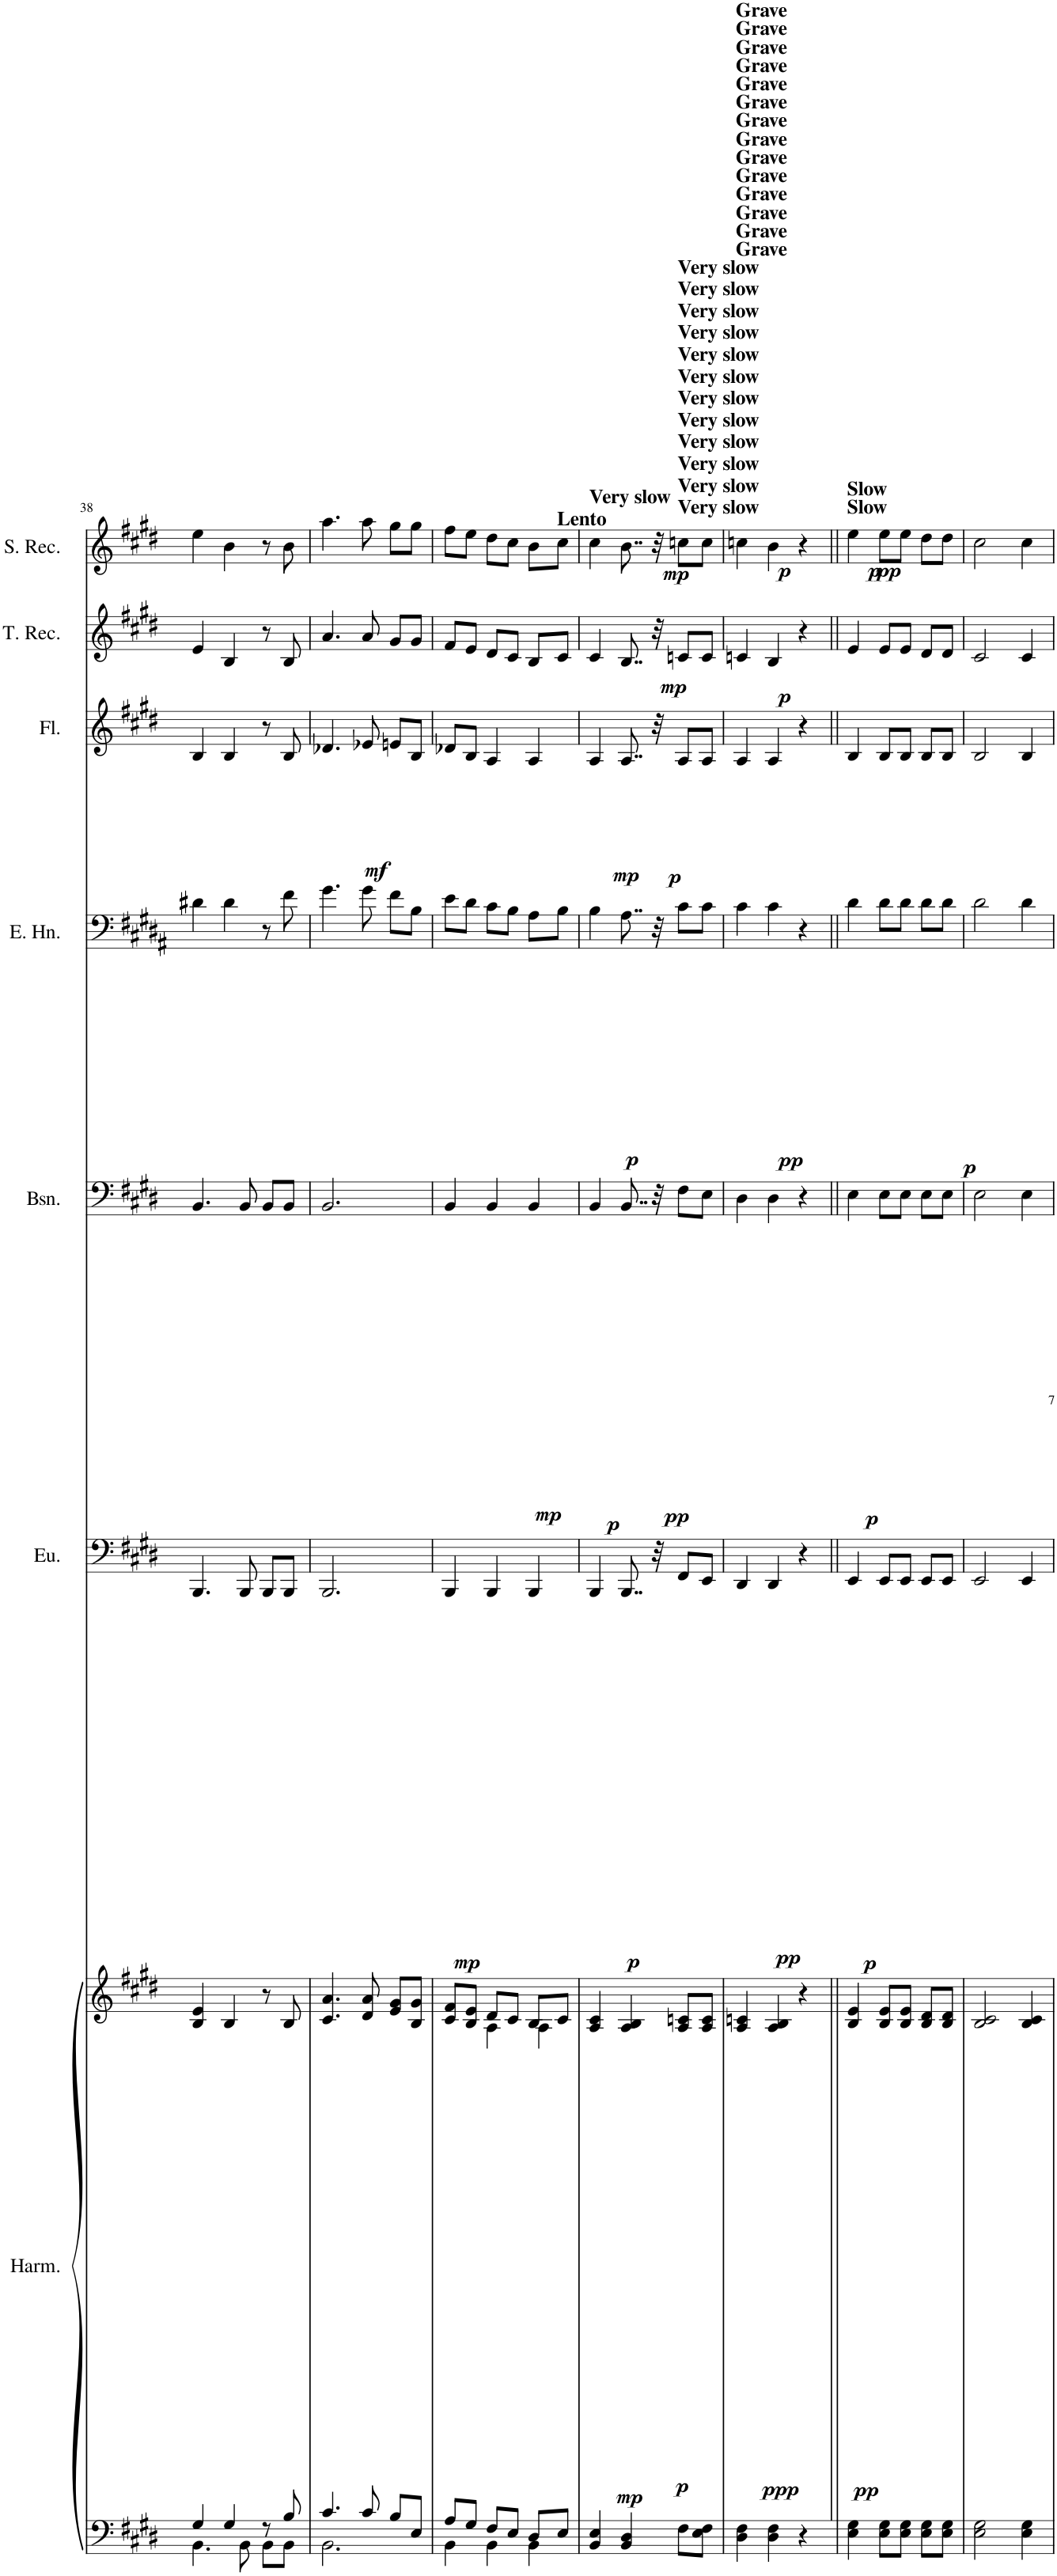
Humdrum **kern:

**kern	**kern	**dynam	**kern	**dynam	**kern	**dynam	**kern	**dynam	**kern	**dynam	**kern	**dynam	**kern	**dynam
*part7	*part7	*part7	*part6	*part6	*part5	*part5	*part4	*part4	*part3	*part3	*part2	*part2	*part1	*part1
*staff8	*staff7	*staff7/8	*staff6	*staff6	*staff5	*staff5	*staff4	*staff4	*staff3	*staff3	*staff2	*staff2	*staff1	*staff1
*I"Harmonium	*	*	*I"Euphonium	*	*I"Bassoon	*	*I"English Horn	*	*I"Flute	*	*I"Tenor Recorder	*	*I"Soprano Recorder	*
*I'Harm.	*	*	*I'Eu.	*	*I'Bsn.	*	*I'E. Hn.	*	*I'Fl.	*	*I'T. Rec.	*	*I'S. Rec.	*
!!LO:PB:g=z
*clefF4	*clefG2	*	*clefF4	*	*clefF4	*	*clefF4	*	*clefG2	*	*clefG2	*	*clefG2	*
*	*	*	*	*	*	*	*Trd4c7	*	*	*	*	*	*	*
*k[f#c#g#d#]	*k[f#c#g#d#]	*	*k[f#c#g#d#]	*	*k[f#c#g#d#]	*	*k[f#c#g#d#a#]	*	*k[f#c#g#d#]	*	*k[f#c#g#d#]	*	*k[f#c#g#d#]	*
*M3/4	*M3/4	*	*M3/4	*	*M3/4	*	*M3/4	*	*M3/4	*	*M3/4	*	*M3/4	*
=38	=38	=38	=38	=38	=38	=38	=38	=38	=38	=38	=38	=38	=38	=38
*^	*	*	*	*	*	*	*	*	*	*	*	*	*	*
4G#/	4.BB\	4B/ 4e/	.	4.BBB/	.	4.BB/	.	4d#X\	.	4B/	.	4e/	.	4ee\	.
4G#/	.	4B/	.	.	.	.	.	4d#\	.	4B/	.	4B/	.	4b\	.
.	8BB\	.	.	8BBB/	.	8BB/	.	.	.	.	.	.	.	.	.
8r	8BB\L	8r	.	8BBB/L	.	8BB/L	.	8r	.	8r	.	8r	.	8r	.
!	!	!	!	!	!	!	!	!	!	!	!LO:DY:b	!	!	!	!
8B/	8BB\J	8B/	.	8BBB/J	.	8BB/J	.	8f#\	.	8B/	mf	8B/	.	8b\	.
=39	=39	=39	=39	=39	=39	=39	=39	=39	=39	=39	=39	=39	=39	=39	=39
4.c#/	2.BB\	4.c#/ 4.a/	.	2.BBB/	.	2.BB/	.	4.g#\	.	4.d-X/	.	4.a/	.	4.aa\	.
8c#/	.	8d#/ 8a/	.	.	.	.	.	8g#\	.	8e-X/	.	8a/	.	8aa\	.
8B/L	.	8e/ 8g#/L	.	.	.	.	.	8f#\L	.	8en/L	.	8g#/L	.	8gg#\L	.
8E/J	.	8B/ 8g#/J	.	.	.	.	.	8B\J	.	8B/J	.	8g#/J	.	8gg#\J	.
=40	=40	=40	=40	=40	=40	=40	=40	=40	=40	=40	=40	=40	=40	=40	=40
*	*	*^	*	*	*	*	*	*	*	*	*	*	*	*	*
!	!	!	!	!	!	!LO:DY:b	!	!	!	!	!	!	!	!	!	!
8A/L	4BB\	8c#/ 8f#/L	4ryy	.	4BBB/	mp	4BB/	.	8e\L	.	8d-X/L	.	8f#/L	.	8ff#\L	.
8G#/J	.	8B/ 8e/J	.	.	.	.	.	.	8d#\J	.	8B/J	.	8e/J	.	8ee\J	.
!	!	!	!	!	!	!	!	!LO:DY:b	!	!	!	!	!	!	!	!
8F#/L	4BB\	8d#/L	4A\	.	4BBB/	.	4BB/	mp	8c#\L	.	4A/	.	8d#/L	.	8dd#\L	.
8E/J	.	8c#/J	.	.	.	.	.	.	8B\J	.	.	.	8c#/J	.	8cc#\J	.
!	!	!	!	!LO:DY:b	!	!LO:DY:b	!	!	!	!LO:DY:b	!	!LO:DY:b	!	!	!	!
8D#/L	4BB\	8B/L	4A\	mp	4BBB/	p	4BB/	.	8A#\L	p	4A/	mp	8B/L	.	8b\L	.
!	!	!	!	!	!	!	!	!	!	!	!	!	!	!	!LO:TX:a:B:t=Lento	!
!	!	!	!	!	!	!	!	!	!	!	!	!	!	!LO:DY:b	!	!LO:DY:b
8E/J	.	8c#/J	.	.	.	.	.	.	8B\J	.	.	.	8c#/J	mp	8cc#\J	mp
*v	*v	*	*	*	*	*	*	*	*	*	*	*	*	*	*	*
*	*v	*v	*	*	*	*	*	*	*	*	*	*	*	*	*
=41	=41	=41	=41	=41	=41	=41	=41	=41	=41	=41	=41	=41	=41	=41
!	!	!	!	!	!	!	!	!	!	!	!	!	!LO:TX:a:B:t=Very slow	!
!	!	!	!	!	!	!LO:DY:b	!	!	!	!	!	!	!	!
4BB/ 4E/	4A/ 4c#/	.	4BBB/	.	4BB/	p	4B\	.	4A/	.	4c#/	.	4cc#\	.
!	!	!LO:DY:b	!	!	!	!LO:DY:b	!	!	!	!LO:DY:b	!	!	!	!
4BB/ 4D#/	4A/ 4B/	p	8..BBB/	.	8..BB/	pp	8..A#\	.	8..A/	p	8..B/	.	8..b\	.
.	.	.	32r	.	32r	.	32r	.	32r	.	32r	.	32r	.
!	!	!	!	!	!	!	!	!	!	!	!	!	!LO:TX:a:B:t=Very slow	!
!	!	!	!	!	!	!	!	!	!	!	!	!	!LO:TX:a:B:t=Very slow	!
!	!	!	!	!	!	!	!	!	!	!	!	!	!LO:TX:a:B:t=Very slow	!
!	!	!	!	!	!	!	!	!	!	!	!	!	!LO:TX:a:B:t=Very slow	!
!	!	!	!	!	!	!	!	!	!	!	!	!	!LO:TX:a:B:t=Very slow	!
!	!	!	!	!	!	!	!	!	!	!	!	!	!LO:TX:a:B:t=Very slow	!
!	!	!	!	!	!	!	!	!	!	!	!	!	!LO:TX:a:B:t=Very slow	!
!	!	!	!	!	!	!	!	!	!	!	!	!	!LO:TX:a:B:t=Very slow	!
!	!	!	!	!	!	!	!	!	!	!	!	!	!LO:TX:a:B:t=Very slow	!
!	!	!	!	!	!	!	!	!	!	!	!	!	!LO:TX:a:B:t=Very slow	!
!	!	!	!	!	!	!	!	!	!	!	!	!	!LO:TX:a:B:t=Very slow	!
!	!	!	!	!	!	!	!	!	!	!	!	!	!LO:TX:a:B:t=Very slow	!
!	!	!LO:DY:b	!	!LO:DY:b	!	!	!	!LO:DY:b	!	!	!	!LO:DY:b	!	!LO:DY:b
8F#\L	8A/ 8cn/L	ppp	8FF#/L	pp	8F#\L	.	8c#\L	pp	8A/L	.	8cn/L	p	8ccn\L	p
8E\ 8F#\J	8A/ 8c/J	.	8EE/J	.	8E\J	.	8c#\J	.	8A/J	.	8c/J	.	8cc\J	.
=42	=42	=42	=42	=42	=42	=42	=42	=42	=42	=42	=42	=42	=42	=42
!	!	!	!	!	!	!	!	!	!	!	!	!	!LO:TX:a:B:t=Grave	!
!	!	!	!	!	!	!	!	!	!	!	!	!	!LO:TX:a:B:t=Grave	!
!	!	!	!	!	!	!	!	!	!	!	!	!	!LO:TX:a:B:t=Grave	!
!	!	!	!	!	!	!	!	!	!	!	!	!	!LO:TX:a:B:t=Grave	!
!	!	!	!	!	!	!	!	!	!	!	!	!	!LO:TX:a:B:t=Grave	!
!	!	!	!	!	!	!	!	!	!	!	!	!	!LO:TX:a:B:t=Grave	!
!	!	!	!	!	!	!	!	!	!	!	!	!	!LO:TX:a:B:t=Grave	!
!	!	!	!	!	!	!	!	!	!	!	!	!	!LO:TX:a:B:t=Grave	!
!	!	!	!	!	!	!	!	!	!	!	!	!	!LO:TX:a:B:t=Grave	!
!	!	!	!	!	!	!	!	!	!	!	!	!	!LO:TX:a:B:t=Grave	!
!	!	!	!	!	!	!	!	!	!	!	!	!	!LO:TX:a:B:t=Grave	!
!	!	!	!	!	!	!	!	!	!	!	!	!	!LO:TX:a:B:t=Grave	!
!	!	!	!	!	!	!	!	!	!	!	!	!	!LO:TX:a:B:t=Grave	!
!	!	!	!	!	!	!	!	!	!	!	!	!	!LO:TX:a:B:t=Grave	!
4D#\ 4F#\	4A/ 4cn/	.	4DD#/	.	4D#\	.	4c#\	.	4A/	.	4cn/	.	4ccn\	.
!	!	!	!	!	!	!	!	!	!	!	!	!	!	!LO:DY:b
4D#\ 4F#\	4A/ 4B/	.	4DD#/	.	4D#\	.	4c#\	.	4A/	.	4B/	.	4b\	pp
!	!	!	!	!	!	!	!	!LO:DY:b	!	!	!	!	!	!
4r	4r	.	4r	.	4r	.	4r	p	4r	.	4r	.	4r	.
=43||	=43||	=43||	=43||	=43||	=43||	=43||	=43||	=43||	=43||	=43||	=43||	=43||	=43||	=43||
!	!	!	!	!	!	!	!	!	!	!	!	!	!LO:TX:a:B:t=Slow	!
!	!	!	!	!	!	!	!	!	!	!	!	!	!LO:TX:a:B:t=Slow	!
!	!	!LO:DY:b	!	!LO:DY:b	!	!LO:DY:b	!	!	!	!	!	!	!	!LO:DY:b
4E\ 4G#\	4B/ 4e/	pp	4EE/	p	4E\	p	4d#\	.	4B/	.	4e/	.	4ee\	p
8E\ 8G#\L	8B/ 8e/L	.	8EE/L	.	8E\L	.	8d#\L	.	8B/L	.	8e/L	.	8ee\L	.
8E\ 8G#\J	8B/ 8e/J	.	8EE/J	.	8E\J	.	8d#\J	.	8B/J	.	8e/J	.	8ee\J	.
8E\ 8G#\L	8B/ 8d#/L	.	8EE/L	.	8E\L	.	8d#\L	.	8B/L	.	8d#/L	.	8dd#\L	.
8E\ 8G#\J	8B/ 8d#/J	.	8EE/J	.	8E\J	.	8d#\J	.	8B/J	.	8d#/J	.	8dd#\J	.
=44	=44	=44	=44	=44	=44	=44	=44	=44	=44	=44	=44	=44	=44	=44
2E\ 2G#\	2B/ 2c#/	.	2EE/	.	2E\	.	2d#\	.	2B/	.	2c#/	.	2cc#\	.
4E\ 4G#\	4B/ 4c#/	.	4EE/	.	4E\	.	4d#\	.	4B/	.	4c#/	.	4cc#\	.
=	=	=	=	=	=	=	=	=	=	=	=	=	=	=
*-	*-	*-	*-	*-	*-	*-	*-	*-	*-	*-	*-	*-	*-	*-
